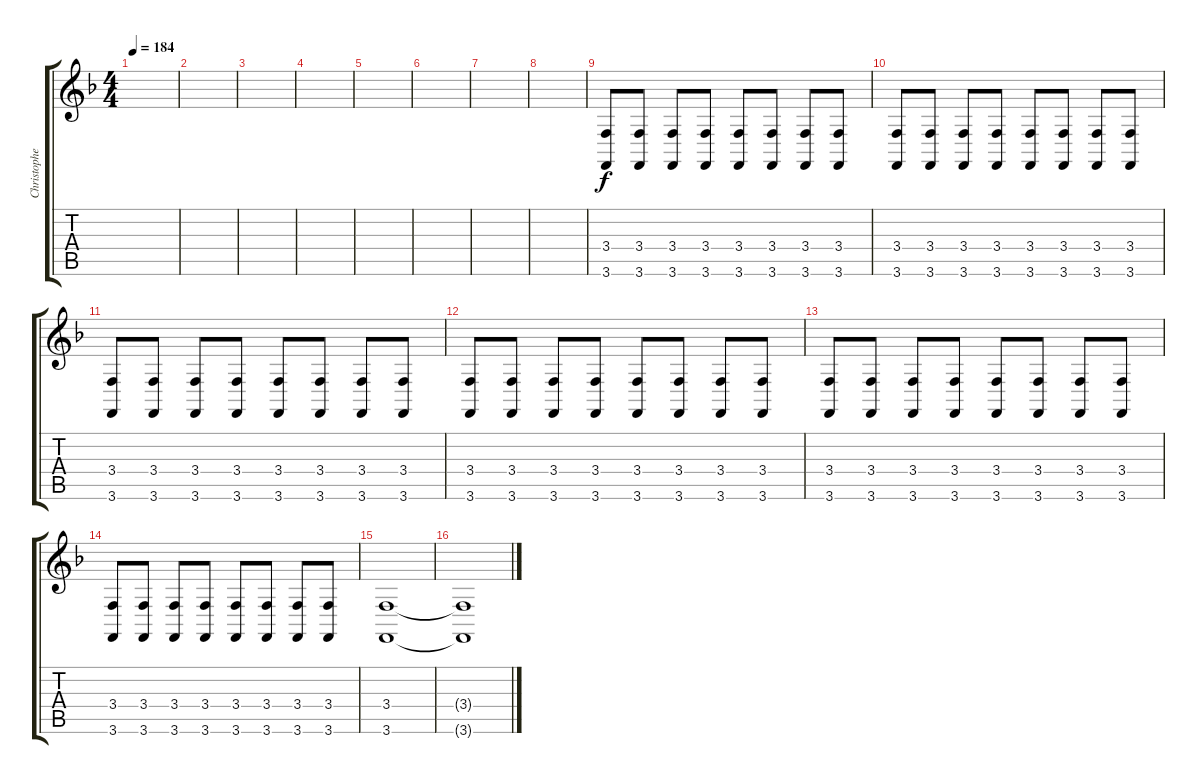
\track ("Christopher Dudley" "Christophe") {instrument lead1square}
\staff {score tabs}
\tuning (E4 B3 G3 D3 A2 D2) {hide}
\ts (4 4)
\tempo 184
\clef g2
\ks dminor
|
|
|
|
|
|
|
|
(3.4 3.6).8 (3.4 3.6).8 (3.4 3.6).8 (3.4 3.6).8 (3.4 3.6).8 (3.4 3.6).8 (3.4 3.6).8 (3.4 3.6).8 |
(3.4 3.6).8 (3.4 3.6).8 (3.4 3.6).8 (3.4 3.6).8 (3.4 3.6).8 (3.4 3.6).8 (3.4 3.6).8 (3.4 3.6).8 |
(3.4 3.6).8 (3.4 3.6).8 (3.4 3.6).8 (3.4 3.6).8 (3.4 3.6).8 (3.4 3.6).8 (3.4 3.6).8 (3.4 3.6).8 |
(3.4 3.6).8 (3.4 3.6).8 (3.4 3.6).8 (3.4 3.6).8 (3.4 3.6).8 (3.4 3.6).8 (3.4 3.6).8 (3.4 3.6).8 |
(3.4 3.6).8 (3.4 3.6).8 (3.4 3.6).8 (3.4 3.6).8 (3.4 3.6).8 (3.4 3.6).8 (3.4 3.6).8 (3.4 3.6).8 |
(3.4 3.6).8 (3.4 3.6).8 (3.4 3.6).8 (3.4 3.6).8 (3.4 3.6).8 (3.4 3.6).8 (3.4 3.6).8 (3.4 3.6).8 |
(3.4 3.6).1 |
(3.4{t} 3.6{t}).1
